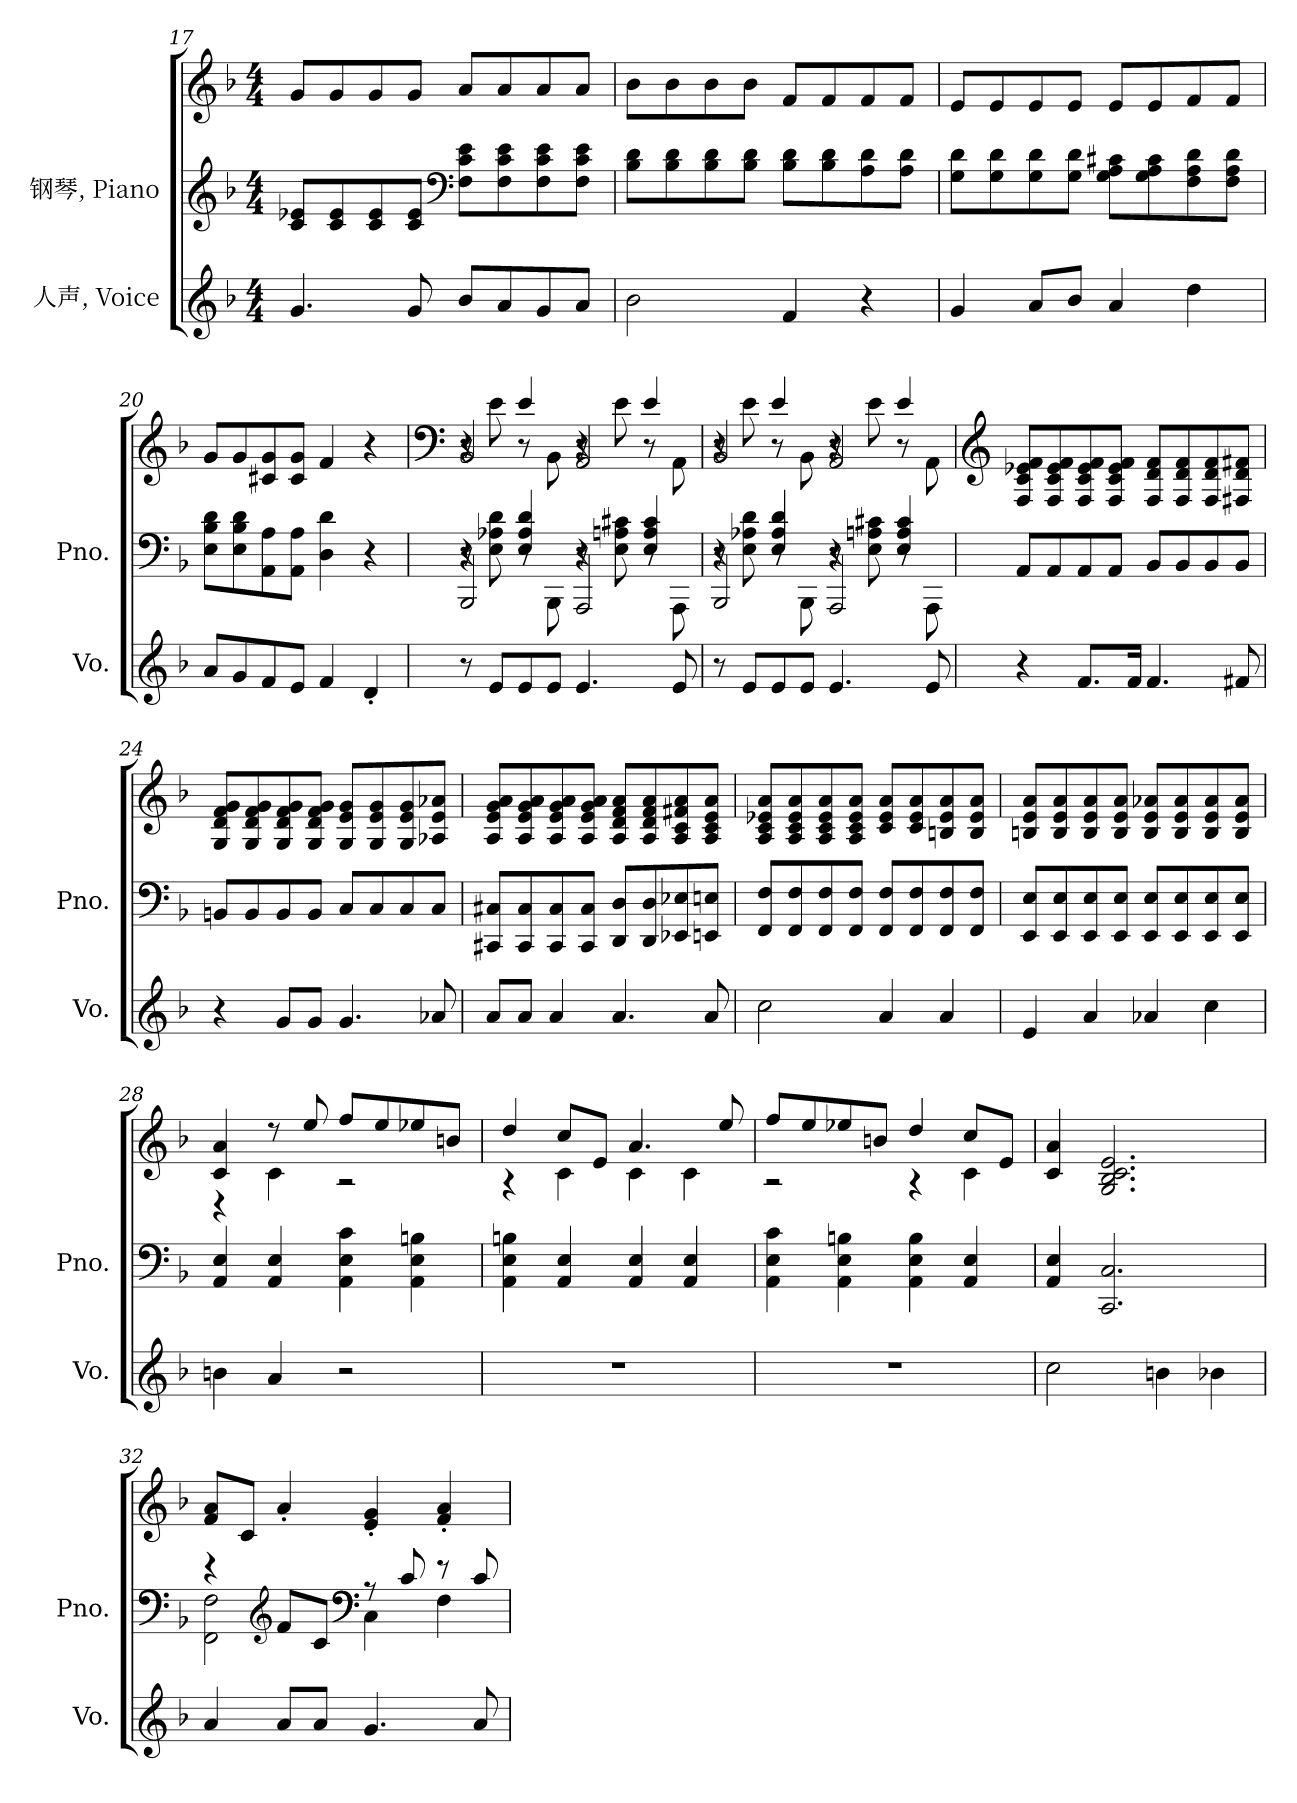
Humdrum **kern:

**kern	**kern	**kern
*part2	*part1	*part1
*staff3	*staff2	*staff1
*I"人声, Voice	*I"钢琴, Piano	*
*I'Vo.	*I'Pno.	*
!!LO:LB:g=z
*clefG2	*clefG2	*clefG2
*k[b-]	*k[b-]	*k[b-]
*M4/4	*M4/4	*M4/4
=17	=17	=17
4.g/	8c/ 8e-X/L	8g/L
.	8c/ 8e-/	8g/
.	8c/ 8e-/	8g/
8g/	8c/ 8e-/J	8g/J
*	*clefF4	*
8b-/L	8F\ 8c\ 8e-\L	8a/L
8a/	8F\ 8c\ 8e-\	8a/
8g/	8F\ 8c\ 8e-\	8a/
8a/J	8F\ 8c\ 8e-\J	8a/J
=18	=18	=18
2b-\	8B-\ 8d\L	8b-\L
.	8B-\ 8d\	8b-\
.	8B-\ 8d\	8b-\
.	8B-\ 8d\J	8b-\J
4f/	8B-\ 8d\L	8f/L
.	8B-\ 8d\	8f/
4r	8A\ 8d\	8f/
.	8A\ 8d\J	8f/J
=19	=19	=19
4g/	8G\ 8d\L	8e/L
.	8G\ 8d\	8e/
8a/L	8G\ 8d\	8e/
8b-/J	8G\ 8d\J	8e/J
4a/	8G\ 8A\ 8c#X\L	8e/L
.	8G\ 8A\ 8c#\	8e/
4dd\	8F\ 8A\ 8d\	8f/
.	8F\ 8A\ 8d\J	8f/J
!!LO:LB:g=z
=20	=20	=20
8a/L	8E\ 8B-\ 8d\L	8g/L
8g/	8E\ 8B-\ 8d\	8g/
8f/	8AA\ 8A\	8c#X/ 8g/
8e/J	8AA\ 8A\J	8c#/ 8g/J
4f/	4D\ 4d\	4f/
4d'/	4r	4r
=21	=21	=21
*	*	*clefF4
*	*	*MM72
*	*^	*^
*	*	*^	*	*^
8r	4r	8r	2BBB-/	4r	8r	2BB-/
8e/L	.	8E\ 8A-X\ 8d\	.	.	8e\	.
8e/	4E/ 4A-/ 4d/	8r	.	4e/	8r	.
8e/J	.	8BBB-\	.	.	8BB-\	.
4.e/	4r	8r	2AAA/	4r	8r	2AA/
.	.	8E\ 8An\ 8c#X\	.	.	8e\	.
.	4E/ 4A/ 4c#/	8r	.	4e/	8r	.
8e/	.	8AAA\	.	.	8AA\	.
=22	=22	=22	=22	=22	=22	=22
8r	4r	8r	2BBB-/	4r	8r	2BB-/
8e/L	.	8E\ 8A-X\ 8d\	.	.	8e\	.
8e/	4E/ 4A-/ 4d/	8r	.	4e/	8r	.
8e/J	.	8BBB-\	.	.	8BB-\	.
*	*	*	*	*MM62	*	*
4.e/	4r	8r	2AAA/	4r	8r	2AA/
.	.	8E\ 8An\ 8c#X\	.	.	8e\	.
.	4E/ 4A/ 4c#/	8r	.	4e/	8r	.
8e/	.	8AAA\	.	.	8AA\	.
*	*v	*v	*v	*	*	*
*	*	*v	*v	*v
!!LO:LB:g=z
=23	=23	=23
*	*	*clefG2
*	*	*MM72
4r	8AA/L	8F/ 8c/ 8e-X/ 8f/L
.	8AA/	8F/ 8c/ 8e-/ 8f/
8.f/L	8AA/	8F/ 8c/ 8e-/ 8f/
.	8AA/J	8F/ 8c/ 8e-/ 8f/J
16f/Jk	.	.
4.f/	8BB-/L	8F/ 8d/ 8f/L
.	8BB-/	8F/ 8d/ 8f/
.	8BB-/	8F/ 8d/ 8f/
8f#X/	8BB-/J	8F#X/ 8d/ 8f#X/J
=24	=24	=24
4r	8BBn/L	8G/ 8d/ 8f/ 8g/L
.	8BB/	8G/ 8d/ 8f/ 8g/
8g/L	8BB/	8G/ 8d/ 8f/ 8g/
8g/J	8BB/J	8G/ 8d/ 8f/ 8g/J
4.g/	8C/L	8G/ 8e/ 8g/L
.	8C/	8G/ 8e/ 8g/
.	8C/	8G/ 8e/ 8g/
8a-X/	8C/J	8A-X/ 8e/ 8a-X/J
!!LO:PB:g=z
=25	=25	=25
8a/L	8CC#X/ 8C#X/L	8A/ 8e/ 8g/ 8a/L
8a/J	8CC#/ 8C#/	8A/ 8e/ 8g/ 8a/
4a/	8CC#/ 8C#/	8A/ 8e/ 8g/ 8a/
.	8CC#/ 8C#/J	8A/ 8e/ 8g/ 8a/J
4.a/	8DD/ 8D/L	8A/ 8d/ 8f/ 8a/L
.	8DD/ 8D/	8A/ 8d/ 8f/ 8a/
.	8EE-X/ 8E-X/	8A/ 8c/ 8f#X/ 8a/
8a/	8EEn/ 8En/J	8A/ 8c/ 8e/ 8a/J
=26	=26	=26
2cc\	8FF/ 8F/L	8A/ 8c/ 8e-X/ 8a/L
.	8FF/ 8F/	8A/ 8c/ 8e-/ 8a/
.	8FF/ 8F/	8A/ 8c/ 8e-/ 8a/
.	8FF/ 8F/J	8A/ 8c/ 8e-/ 8a/J
4a/	8FF/ 8F/L	8c/ 8e-/ 8a/L
.	8FF/ 8F/	8c/ 8e-/ 8a/
4a/	8FF/ 8F/	8Bn/ 8e-/ 8a/
.	8FF/ 8F/J	8B/ 8e-/ 8a/J
=27	=27	=27
4e/	8EE/ 8E/L	8Bn/ 8e/ 8a/L
.	8EE/ 8E/	8B/ 8e/ 8a/
4a/	8EE/ 8E/	8B/ 8e/ 8a/
.	8EE/ 8E/J	8B/ 8e/ 8a/J
4a-X/	8EE/ 8E/L	8B/ 8e/ 8a-X/L
.	8EE/ 8E/	8B/ 8e/ 8a-/
4cc\	8EE/ 8E/	8B/ 8e/ 8a-/
.	8EE/ 8E/J	8B/ 8e/ 8a-/J
!!LO:LB:g=z
=28	=28	=28
*	*	*^
4bn\	4AA/ 4E/	4c/ 4a/	4r
4a/	4AA/ 4E/	8r	4c\
.	.	8ee/	.
2r	4AA\ 4E\ 4c\	8ff/L	2r
.	.	8ee/	.
.	4AA\ 4E\ 4Bn\	8ee-X/	.
.	.	8bn/J	.
=29	=29	=29	=29
1r	4AA\ 4E\ 4Bn\	4dd/	4r
.	4AA/ 4E/	8cc/L	4c\
.	.	8e/J	.
.	4AA/ 4E/	4.a/	4c\
.	4AA/ 4E/	.	4c\
.	.	8ee/	.
=30	=30	=30	=30
1r	4AA\ 4E\ 4c\	8ff/L	2r
.	.	8ee/	.
.	4AA\ 4E\ 4Bn\	8ee-X/	.
.	.	8bn/J	.
.	4AA\ 4E\ 4B\	4dd/	4r
.	4AA/ 4E/	8cc/L	4c\
.	.	8e/J	.
*	*	*v	*v
=31	=31	=31
2cc\	4AA/ 4E/	4c/ 4a/
*	*	*MM27
.	2.CC/ 2.C/	2.G/ 2.B-/ 2.c/ 2.e/
4bn\	.	.
4b-X\	.	.
!!LO:LB:g=z
=32	=32	=32
*	*^	*
4a/	4r	2FF\ 2F\	8f/ 8a/L
.	.	.	8c/J
*	*clefG2	*	*
8a/L	8f/L	.	4a'/
8a/J	8c/J	.	.
*	*clefF4	*	*
4.g/	8r	4C\	4e/' 4g/'
.	8c/	.	.
.	8r	4F\	4f/' 4a/'
8a/	8c/	.	.
*	*v	*v	*
=	=	=
*-	*-	*-
